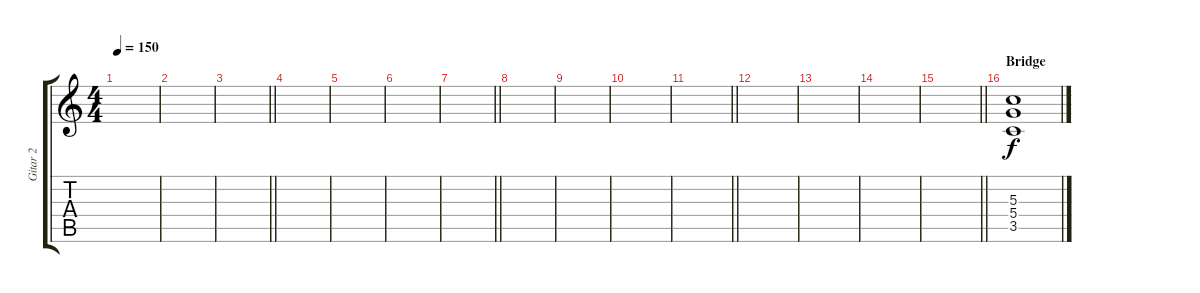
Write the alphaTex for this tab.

\track ("Gitar 2" "Gitar 2") {instrument overdrivenguitar}
\staff {score tabs}
\tuning (E4 B3 G3 D3 A2 D2) {hide}
\ts (4 4)
\tempo 150
\clef g2
\ks c
|
|
\barLineRight lightlight
|
|
|
|
\barLineRight lightlight
|
|
|
|
\barLineRight lightlight
|
|
|
|
\barLineRight lightlight
|
\section ("" "Bridge")
(5.3 5.4 3.5).1
